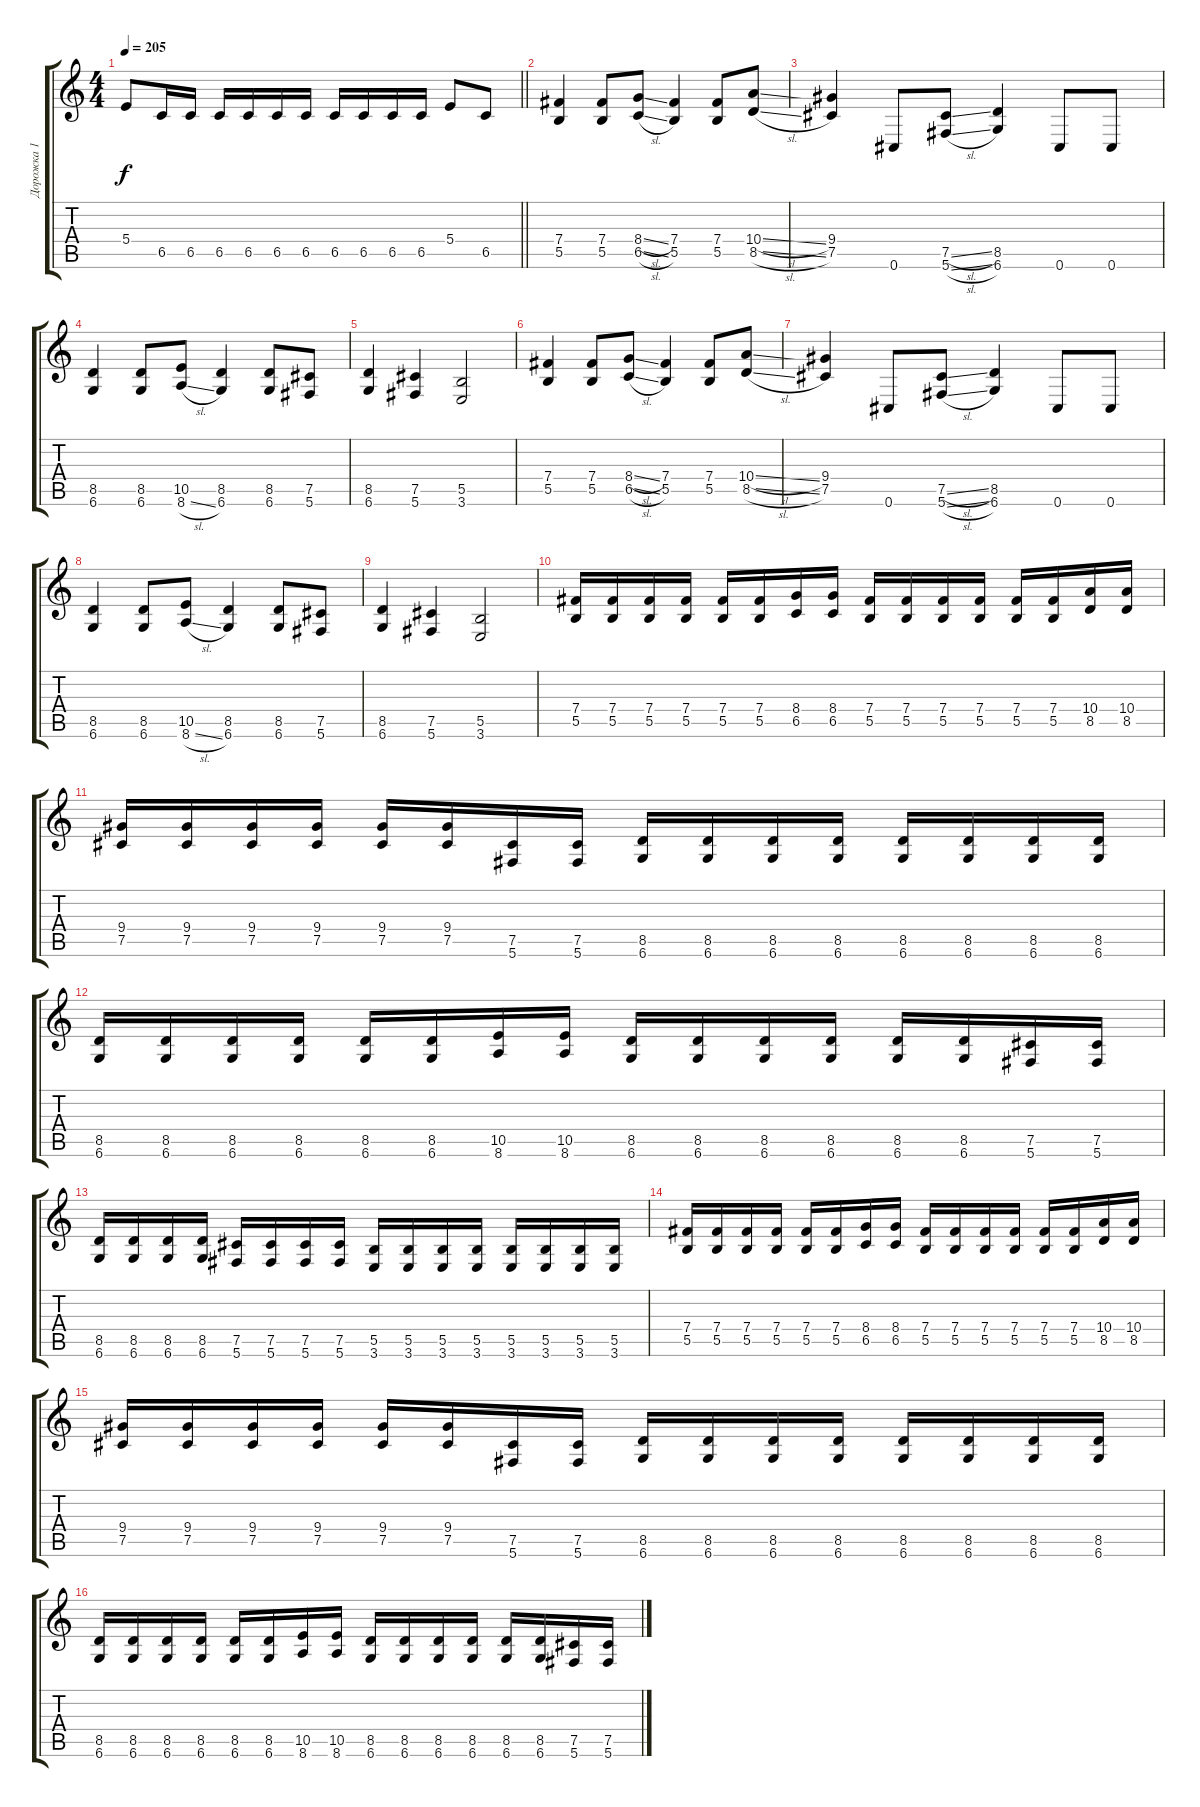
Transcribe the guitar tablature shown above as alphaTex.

\track ("Дорожка 1" "Дорожка 1") {instrument distortionguitar}
\staff {score tabs}
\tuning (Db4 Ab3 E3 B2 Gb2 Db2) {hide}
\ts (4 4)
\tempo 205
\clef g2
\barLineRight lightlight
\ks c
5.4.8{dy f} 6.5.16 6.5.16 6.5.16 6.5.16 6.5.16 6.5.16 6.5.16 6.5.16 6.5.16 6.5.16 5.4.8 6.5.8 |
(7.4 5.5).4 (7.4 5.5).8 (8.4{sl} 6.5{sl}).8 (7.4 5.5).4 (7.4 5.5).8 (10.4{sl} 8.5{sl}).8 |
(9.4 7.5).4 0.6.8 (7.5{sl} 5.6{sl}).8 (8.5 6.6).4 0.6.8 0.6.8 |
(8.5 6.6).4 (8.5 6.6).8 (10.5 8.6{sl}).8 (8.5 6.6).4 (8.5 6.6).8 (7.5 5.6).8 |
(8.5 6.6).4 (7.5 5.6).4 (5.5 3.6).2 |
(7.4 5.5).4 (7.4 5.5).8 (8.4{sl} 6.5{sl}).8 (7.4 5.5).4 (7.4 5.5).8 (10.4{sl} 8.5{sl}).8 |
(9.4 7.5).4 0.6.8 (7.5{sl} 5.6{sl}).8 (8.5 6.6).4 0.6.8 0.6.8 |
(8.5 6.6).4 (8.5 6.6).8 (10.5 8.6{sl}).8 (8.5 6.6).4 (8.5 6.6).8 (7.5 5.6).8 |
(8.5 6.6).4 (7.5 5.6).4 (5.5 3.6).2 |
(7.4 5.5).16 (7.4 5.5).16 (7.4 5.5).16 (7.4 5.5).16 (7.4 5.5).16 (7.4 5.5).16 (8.4 6.5).16 (8.4 6.5).16 (7.4 5.5).16 (7.4 5.5).16 (7.4 5.5).16 (7.4 5.5).16 (7.4 5.5).16 (7.4 5.5).16 (10.4 8.5).16 (10.4 8.5).16 |
(9.4 7.5).16 (9.4 7.5).16 (9.4 7.5).16 (9.4 7.5).16 (9.4 7.5).16 (9.4 7.5).16 (7.5 5.6).16 (7.5 5.6).16 (8.5 6.6).16 (8.5 6.6).16 (8.5 6.6).16 (8.5 6.6).16 (8.5 6.6).16 (8.5 6.6).16 (8.5 6.6).16 (8.5 6.6).16 |
(8.5 6.6).16 (8.5 6.6).16 (8.5 6.6).16 (8.5 6.6).16 (8.5 6.6).16 (8.5 6.6).16 (10.5 8.6).16 (10.5 8.6).16 (8.5 6.6).16 (8.5 6.6).16 (8.5 6.6).16 (8.5 6.6).16 (8.5 6.6).16 (8.5 6.6).16 (7.5 5.6).16 (7.5 5.6).16 |
(8.5 6.6).16 (8.5 6.6).16 (8.5 6.6).16 (8.5 6.6).16 (7.5 5.6).16 (7.5 5.6).16 (7.5 5.6).16 (7.5 5.6).16 (5.5 3.6).16 (5.5 3.6).16 (5.5 3.6).16 (5.5 3.6).16 (5.5 3.6).16 (5.5 3.6).16 (5.5 3.6).16 (5.5 3.6).16 |
(7.4 5.5).16 (7.4 5.5).16 (7.4 5.5).16 (7.4 5.5).16 (7.4 5.5).16 (7.4 5.5).16 (8.4 6.5).16 (8.4 6.5).16 (7.4 5.5).16 (7.4 5.5).16 (7.4 5.5).16 (7.4 5.5).16 (7.4 5.5).16 (7.4 5.5).16 (10.4 8.5).16 (10.4 8.5).16 |
(9.4 7.5).16 (9.4 7.5).16 (9.4 7.5).16 (9.4 7.5).16 (9.4 7.5).16 (9.4 7.5).16 (7.5 5.6).16 (7.5 5.6).16 (8.5 6.6).16 (8.5 6.6).16 (8.5 6.6).16 (8.5 6.6).16 (8.5 6.6).16 (8.5 6.6).16 (8.5 6.6).16 (8.5 6.6).16 |
(8.5 6.6).16 (8.5 6.6).16 (8.5 6.6).16 (8.5 6.6).16 (8.5 6.6).16 (8.5 6.6).16 (10.5 8.6).16 (10.5 8.6).16 (8.5 6.6).16 (8.5 6.6).16 (8.5 6.6).16 (8.5 6.6).16 (8.5 6.6).16 (8.5 6.6).16 (7.5 5.6).16 (7.5 5.6).16
